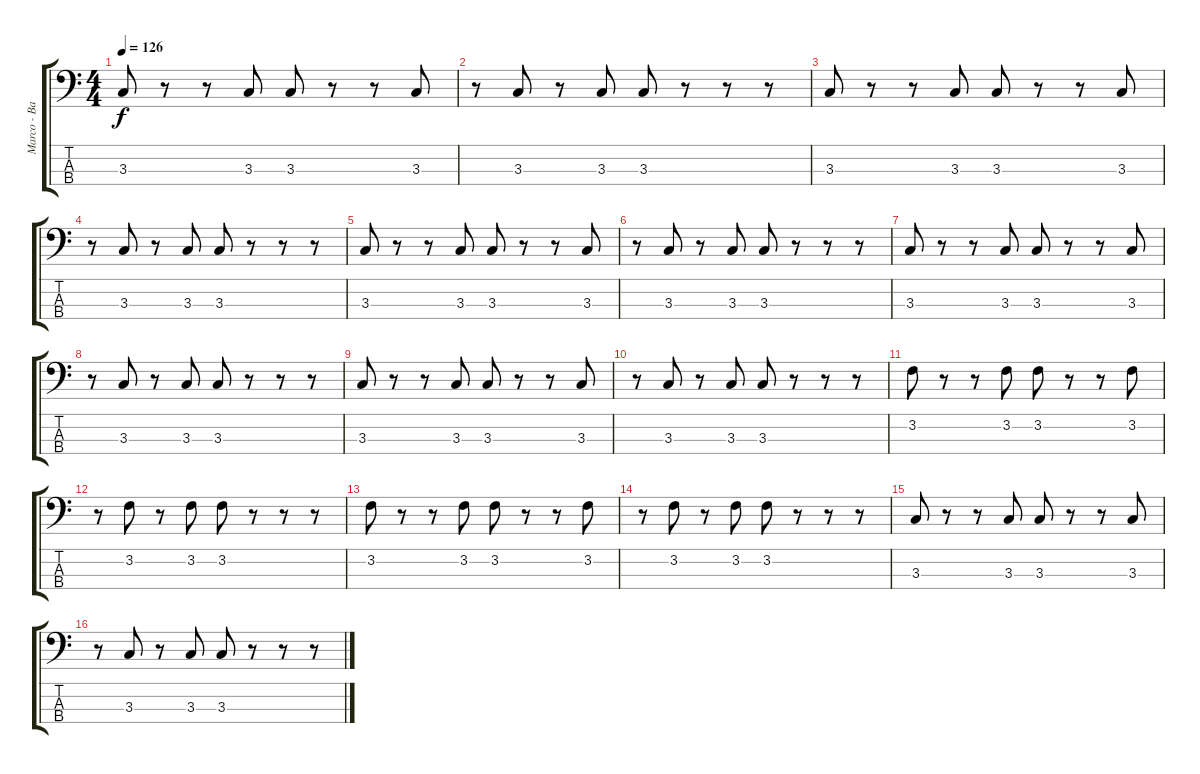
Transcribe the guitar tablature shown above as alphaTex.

\track ("Marco - Basse" "Marco - Ba") {instrument electricbassfinger}
\staff {score tabs}
\tuning (G2 D2 A1 E1) {hide}
\ts (4 4)
\tempo 126
\clef f4
\ks c
3.3.8{dy f} r.8 r.8 3.3.8 3.3.8 r.8 r.8 3.3.8 |
r.8 3.3.8 r.8 3.3.8 3.3.8 r.8 r.8 r.8 |
3.3.8 r.8 r.8 3.3.8 3.3.8 r.8 r.8 3.3.8 |
r.8 3.3.8 r.8 3.3.8 3.3.8 r.8 r.8 r.8 |
3.3.8 r.8 r.8 3.3.8 3.3.8 r.8 r.8 3.3.8 |
r.8 3.3.8 r.8 3.3.8 3.3.8 r.8 r.8 r.8 |
3.3.8 r.8 r.8 3.3.8 3.3.8 r.8 r.8 3.3.8 |
r.8 3.3.8 r.8 3.3.8 3.3.8 r.8 r.8 r.8 |
3.3.8 r.8 r.8 3.3.8 3.3.8 r.8 r.8 3.3.8 |
r.8 3.3.8 r.8 3.3.8 3.3.8 r.8 r.8 r.8 |
3.2.8 r.8 r.8 3.2.8 3.2.8 r.8 r.8 3.2.8 |
r.8 3.2.8 r.8 3.2.8 3.2.8 r.8 r.8 r.8 |
3.2.8 r.8 r.8 3.2.8 3.2.8 r.8 r.8 3.2.8 |
r.8 3.2.8 r.8 3.2.8 3.2.8 r.8 r.8 r.8 |
3.3.8 r.8 r.8 3.3.8 3.3.8 r.8 r.8 3.3.8 |
r.8 3.3.8 r.8 3.3.8 3.3.8 r.8 r.8 r.8
